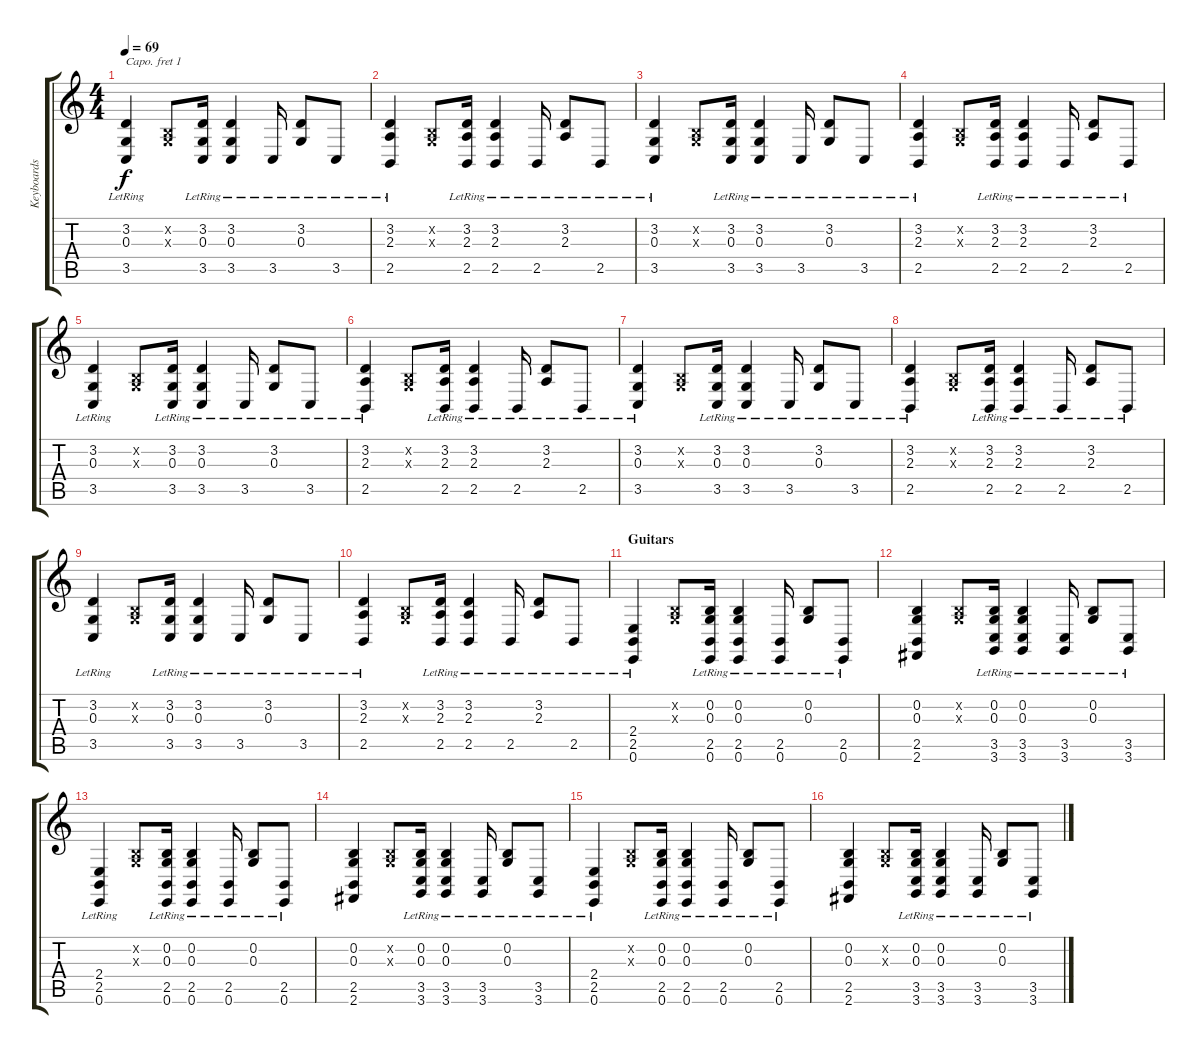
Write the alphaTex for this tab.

\track ("Keyboards" "Keyboards") {instrument brightacousticpiano}
\staff {score tabs}
\capo 1
\tuning (Eb4 Bb3 Gb3 Db3 Ab2 Eb2) {hide}
\ts (4 4)
\tempo 69
\clef g2
\ks c
(3.2{lr} 0.3{lr} 3.5{lr}).4{dy f} (0.2{x} 0.3{x}).8 (3.2{lr} 0.3{lr} 3.5{lr}).16 (3.2{lr} 0.3{lr} 3.5{lr}).4 3.5{lr}.16 (3.2{lr} 0.3{lr}).8 3.5{lr}.8 |
(3.2{lr} 2.3{lr} 2.5{lr}).4 (0.2{x} 0.3{x}).8 (3.2{lr} 2.3{lr} 2.5{lr}).16 (3.2{lr} 2.3{lr} 2.5{lr}).4 2.5{lr}.16 (3.2{lr} 2.3{lr}).8 2.5{lr}.8 |
(3.2{lr} 0.3{lr} 3.5{lr}).4 (0.2{x} 0.3{x}).8 (3.2{lr} 0.3{lr} 3.5{lr}).16 (3.2{lr} 0.3{lr} 3.5{lr}).4 3.5{lr}.16 (3.2{lr} 0.3{lr}).8 3.5{lr}.8 |
(3.2{lr} 2.3{lr} 2.5{lr}).4 (0.2{x} 0.3{x}).8 (3.2{lr} 2.3{lr} 2.5{lr}).16 (3.2{lr} 2.3{lr} 2.5{lr}).4 2.5{lr}.16 (3.2{lr} 2.3{lr}).8 2.5{lr}.8 |
(3.2{lr} 0.3{lr} 3.5{lr}).4 (0.2{x} 0.3{x}).8 (3.2{lr} 0.3{lr} 3.5{lr}).16 (3.2{lr} 0.3{lr} 3.5{lr}).4 3.5{lr}.16 (3.2{lr} 0.3{lr}).8 3.5{lr}.8 |
(3.2{lr} 2.3{lr} 2.5{lr}).4 (0.2{x} 0.3{x}).8 (3.2{lr} 2.3{lr} 2.5{lr}).16 (3.2{lr} 2.3{lr} 2.5{lr}).4 2.5{lr}.16 (3.2{lr} 2.3{lr}).8 2.5{lr}.8 |
(3.2{lr} 0.3{lr} 3.5{lr}).4 (0.2{x} 0.3{x}).8 (3.2{lr} 0.3{lr} 3.5{lr}).16 (3.2{lr} 0.3{lr} 3.5{lr}).4 3.5{lr}.16 (3.2{lr} 0.3{lr}).8 3.5{lr}.8 |
(3.2{lr} 2.3{lr} 2.5{lr}).4 (0.2{x} 0.3{x}).8 (3.2{lr} 2.3{lr} 2.5{lr}).16 (3.2{lr} 2.3{lr} 2.5{lr}).4 2.5{lr}.16 (3.2{lr} 2.3{lr}).8 2.5{lr}.8 |
(3.2{lr} 0.3{lr} 3.5{lr}).4 (0.2{x} 0.3{x}).8 (3.2{lr} 0.3{lr} 3.5{lr}).16 (3.2{lr} 0.3{lr} 3.5{lr}).4 3.5{lr}.16 (3.2{lr} 0.3{lr}).8 3.5{lr}.8 |
(3.2{lr} 2.3{lr} 2.5{lr}).4 (0.2{x} 0.3{x}).8 (3.2{lr} 2.3{lr} 2.5{lr}).16 (3.2{lr} 2.3{lr} 2.5{lr}).4 2.5{lr}.16 (3.2{lr} 2.3{lr}).8 2.5{lr}.8 |
\section ("" "Guitars")
(2.4 2.5{lr} 0.6).4 (0.2{x} 0.3{x}).8 (0.2 0.3 2.5{lr} 0.6).16 (0.2 0.3 2.5{lr} 0.6).4 (2.5{lr} 0.6).16 (0.2{lr} 0.3{lr}).8 (2.5{lr} 0.6).8 |
(0.2 0.3 2.5 2.6).4 (0.2{x} 0.3{x}).8 (0.2 0.3 3.5{lr} 3.6).16 (0.2 0.3 3.5{lr} 3.6).4 (3.5{lr} 3.6).16 (0.2{lr} 0.3{lr}).8 (3.5{lr} 3.6).8 |
(2.4 2.5{lr} 0.6).4 (0.2{x} 0.3{x}).8 (0.2 0.3 2.5{lr} 0.6).16 (0.2 0.3 2.5{lr} 0.6).4 (2.5{lr} 0.6).16 (0.2{lr} 0.3{lr}).8 (2.5{lr} 0.6).8 |
(0.2 0.3 2.5 2.6).4 (0.2{x} 0.3{x}).8 (0.2 0.3 3.5{lr} 3.6).16 (0.2 0.3 3.5{lr} 3.6).4 (3.5{lr} 3.6).16 (0.2{lr} 0.3{lr}).8 (3.5{lr} 3.6).8 |
(2.4 2.5{lr} 0.6).4 (0.2{x} 0.3{x}).8 (0.2 0.3 2.5{lr} 0.6).16 (0.2 0.3 2.5{lr} 0.6).4 (2.5{lr} 0.6).16 (0.2{lr} 0.3{lr}).8 (2.5{lr} 0.6).8 |
(0.2 0.3 2.5 2.6).4 (0.2{x} 0.3{x}).8 (0.2 0.3 3.5{lr} 3.6).16 (0.2 0.3 3.5{lr} 3.6).4 (3.5{lr} 3.6).16 (0.2{lr} 0.3{lr}).8 (3.5{lr} 3.6).8
